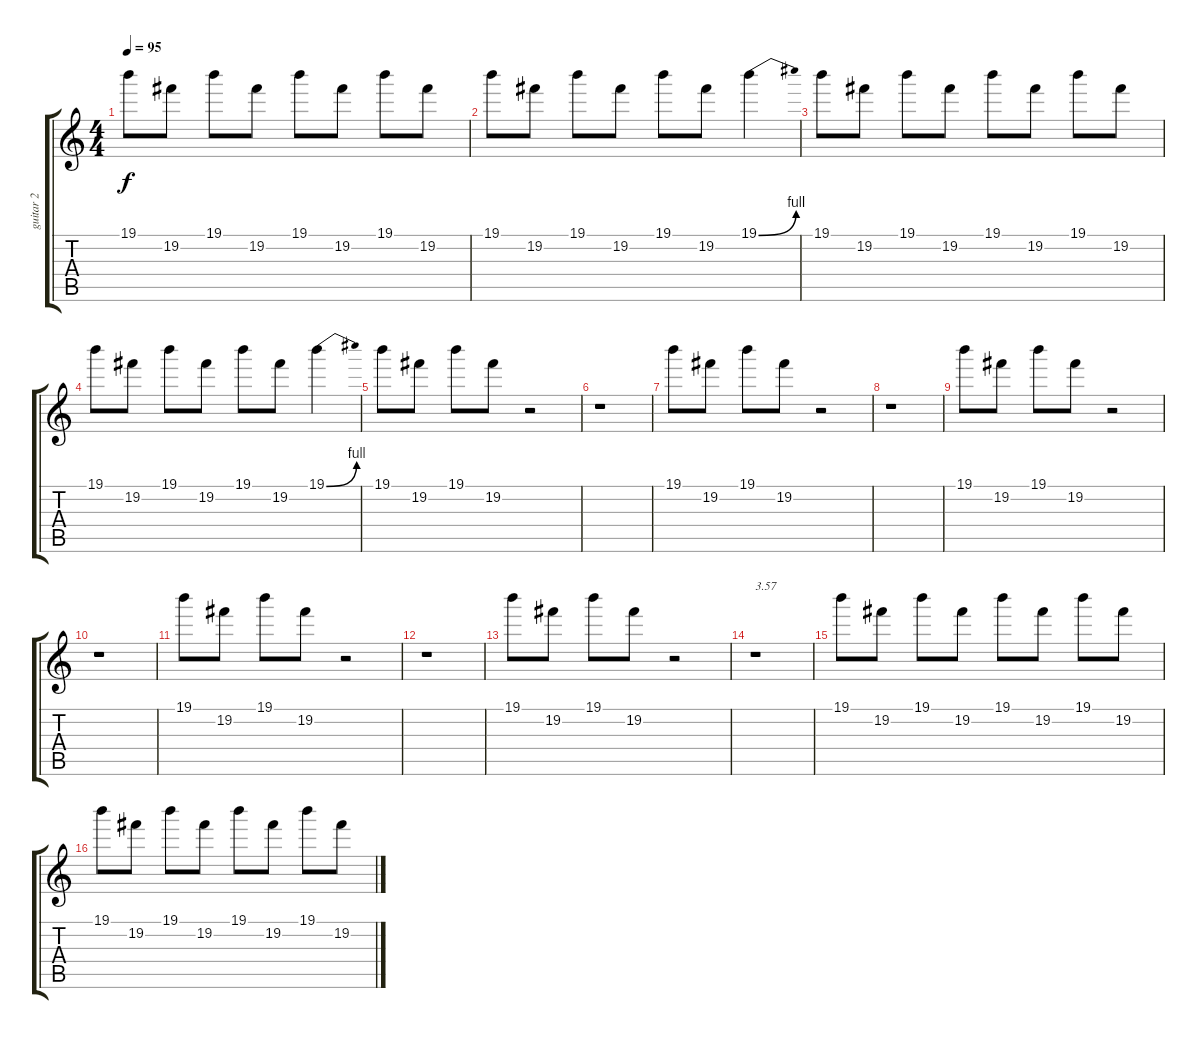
\track ("guitar 2" "guitar 2") {instrument distortionguitar}
\staff {score tabs}
\tuning (E4 B3 G3 D3 A2 E2) {hide}
\ts (4 4)
\tempo 95
\clef g2
\ks c
19.1.8{dy f} 19.2.8 19.1.8 19.2.8 19.1.8 19.2.8 19.1.8 19.2.8 |
19.1.8 19.2.8 19.1.8 19.2.8 19.1.8 19.2.8 19.1{be (bend 0 0 60 4)}.4 |
19.1.8 19.2.8 19.1.8 19.2.8 19.1.8 19.2.8 19.1.8 19.2.8 |
19.1.8 19.2.8 19.1.8 19.2.8 19.1.8 19.2.8 19.1{be (bend 0 0 60 4)}.4 |
19.1.8 19.2.8 19.1.8 19.2.8 r.2 |
r.1 |
19.1.8 19.2.8 19.1.8 19.2.8 r.2 |
r.1 |
19.1.8 19.2.8 19.1.8 19.2.8 r.2 |
r.1 |
19.1.8 19.2.8 19.1.8 19.2.8 r.2 |
r.1 |
19.1.8 19.2.8 19.1.8 19.2.8 r.2 |
r.1{txt "3.57"} |
19.1.8 19.2.8 19.1.8 19.2.8 19.1.8 19.2.8 19.1.8 19.2.8 |
19.1.8 19.2.8 19.1.8 19.2.8 19.1.8 19.2.8 19.1.8 19.2.8
